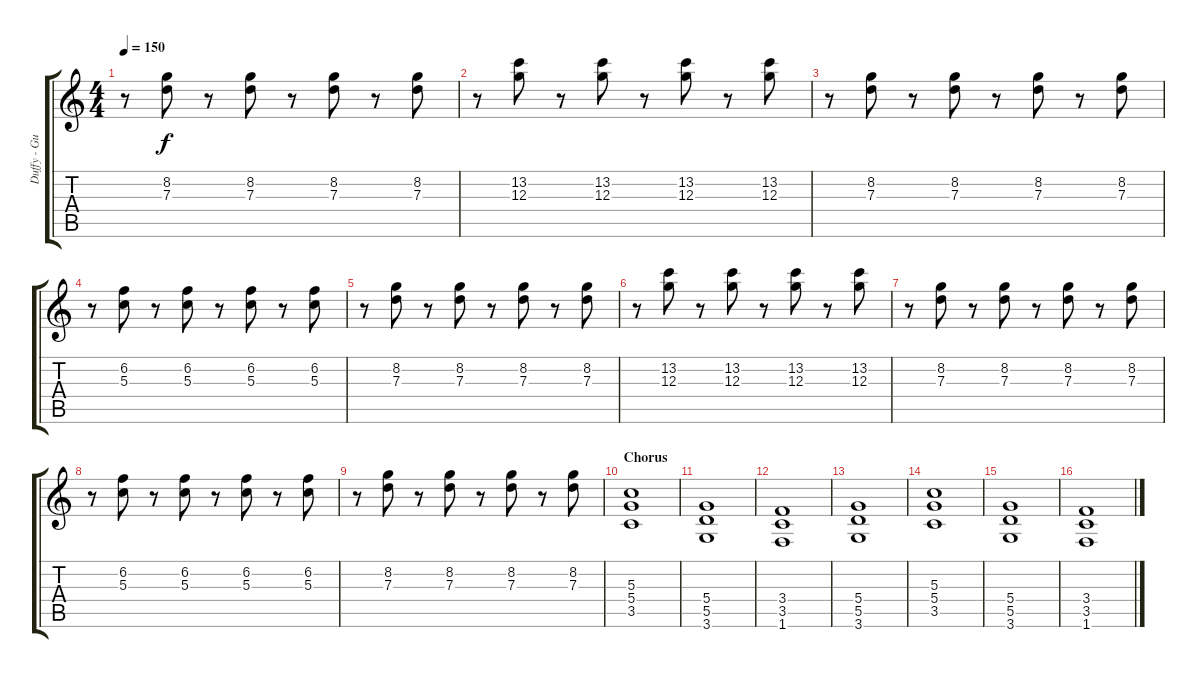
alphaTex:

\track ("Duffy - Guitars" "Duffy - Gu") {instrument distortionguitar}
\staff {score tabs}
\tuning (E4 B3 G3 D3 A2 E2) {hide}
\ts (4 4)
\tempo 150
\clef g2
\ks c
r.8{dy f} (8.2 7.3).8 r.8 (8.2 7.3).8 r.8 (8.2 7.3).8 r.8 (8.2 7.3).8 |
r.8{instrument electricguitarmuted} (13.2 12.3).8 r.8 (13.2 12.3).8 r.8 (13.2 12.3).8 r.8 (13.2 12.3).8 |
r.8 (8.2 7.3).8 r.8 (8.2 7.3).8 r.8 (8.2 7.3).8 r.8 (8.2 7.3).8 |
r.8 (6.2 5.3).8 r.8 (6.2 5.3).8 r.8 (6.2 5.3).8 r.8 (6.2 5.3).8 |
r.8 (8.2 7.3).8 r.8 (8.2 7.3).8 r.8 (8.2 7.3).8 r.8 (8.2 7.3).8 |
r.8{instrument electricguitarmuted} (13.2 12.3).8 r.8 (13.2 12.3).8 r.8 (13.2 12.3).8 r.8 (13.2 12.3).8 |
r.8 (8.2 7.3).8 r.8 (8.2 7.3).8 r.8 (8.2 7.3).8 r.8 (8.2 7.3).8 |
r.8 (6.2 5.3).8 r.8 (6.2 5.3).8 r.8 (6.2 5.3).8 r.8 (6.2 5.3).8 |
r.8 (8.2 7.3).8 r.8 (8.2 7.3).8 r.8 (8.2 7.3).8 r.8 (8.2 7.3).8 |
\section ("" "Chorus")
(5.3 5.4 3.5).1{instrument distortionguitar} |
(5.4 5.5 3.6).1 |
(3.4 3.5 1.6).1 |
(5.4 5.5 3.6).1 |
(5.3 5.4 3.5).1 |
(5.4 5.5 3.6).1 |
(3.4 3.5 1.6).1
